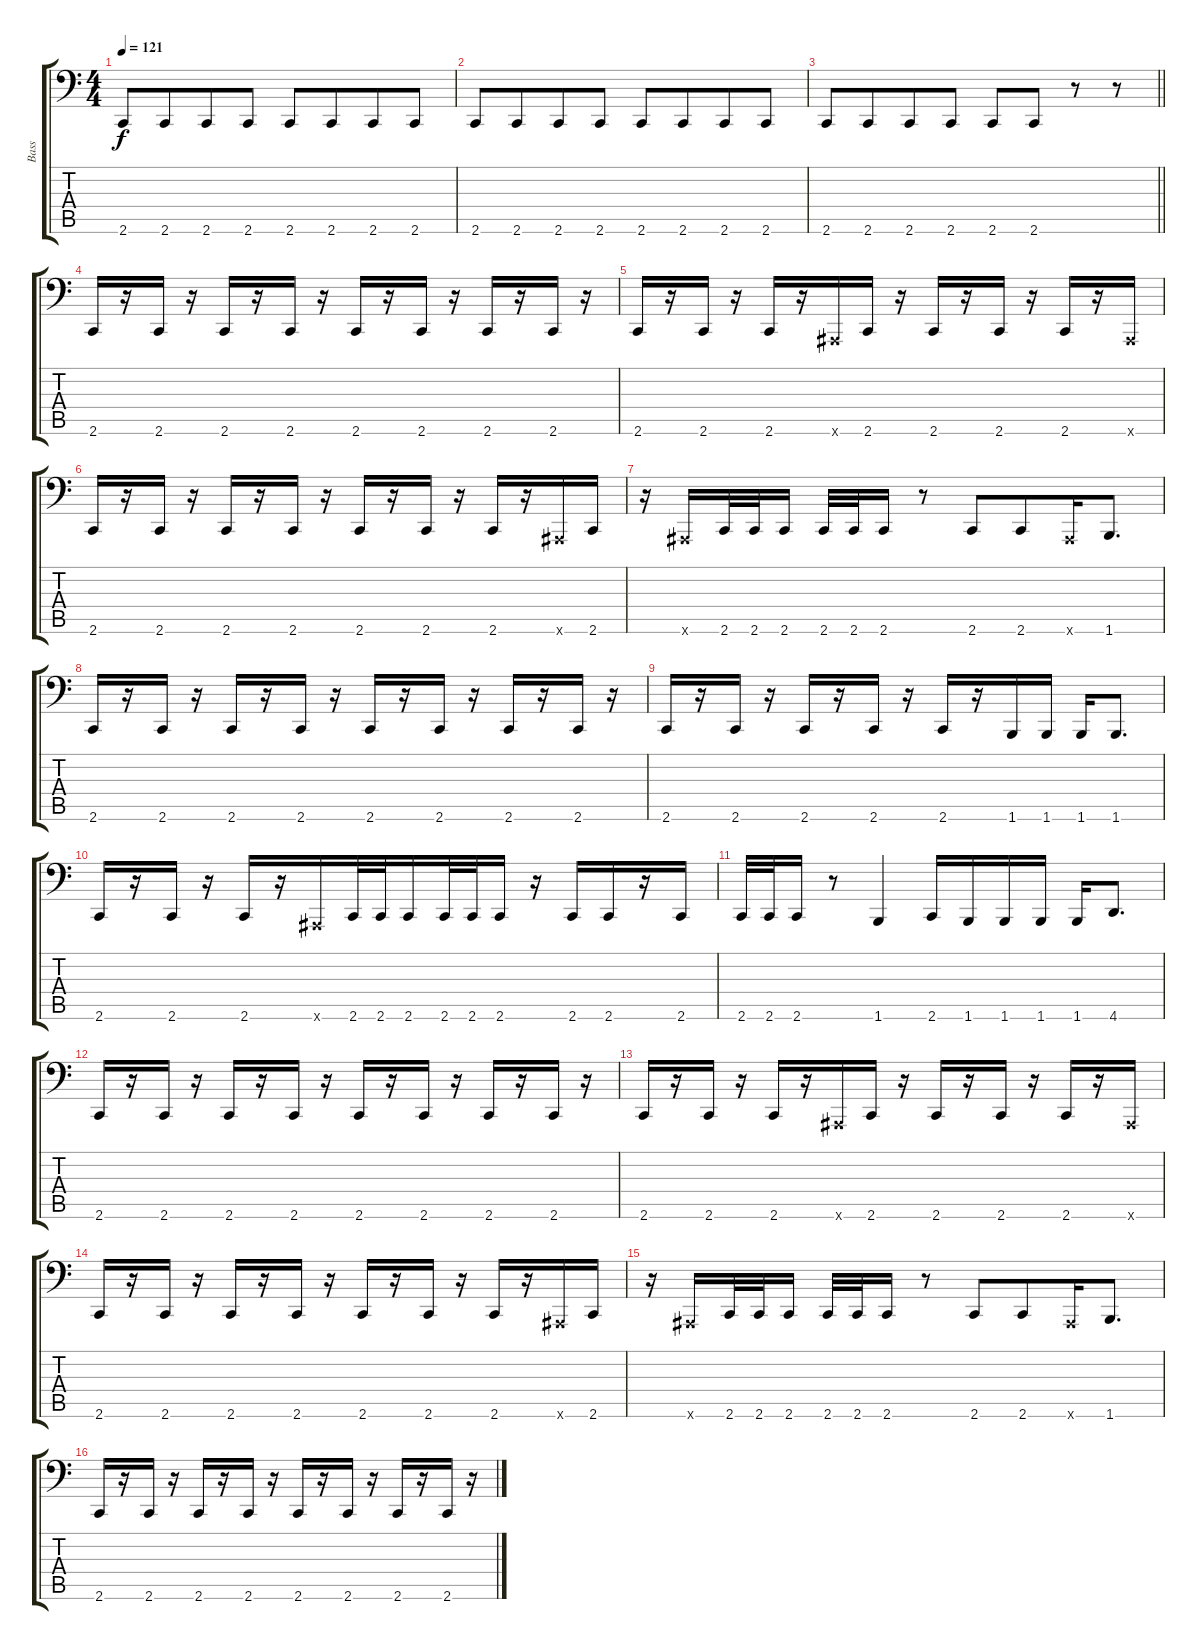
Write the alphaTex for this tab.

\track ("Bass" "Bass") {instrument electricbassfinger}
\staff {score tabs}
\tuning (C3 G2 Eb2 Bb1 F1 Bb0) {hide}
\ts (4 4)
\tempo 121
\clef f4
\ks c
2.6.8{dy f} 2.6.8{beam merge} 2.6.8 2.6.8 2.6.8{beam merge} 2.6.8{beam merge} 2.6.8 2.6.8 |
2.6.8 2.6.8{beam merge} 2.6.8 2.6.8 2.6.8{beam merge} 2.6.8{beam merge} 2.6.8 2.6.8 |
\barLineRight lightlight
2.6.8 2.6.8{beam merge} 2.6.8 2.6.8 2.6.8{beam merge} 2.6.8{beam merge} r.8 r.8 |
\section ("" "")
2.6.16 r.16 2.6.16 r.16 2.6.16 r.16 2.6.16 r.16 2.6.16 r.16 2.6.16 r.16 2.6.16 r.16 2.6.16 r.16 |
2.6.16 r.16 2.6.16 r.16 2.6.16 r.16 0.6{x}.16 2.6.16 r.16 2.6.16 r.16 2.6.16 r.16 2.6.16 r.16 0.6{x}.16 |
2.6.16 r.16 2.6.16 r.16 2.6.16 r.16 2.6.16 r.16 2.6.16 r.16 2.6.16 r.16 2.6.16 r.16 0.6{x}.16 2.6.16 |
r.16 0.6{x}.16{beam merge} 2.6.32 2.6.32 2.6.16 2.6.32{beam merge} 2.6.32{beam merge} 2.6.16 r.8 2.6.8 2.6.8{beam merge} 0.6{x}.16 1.6.8{d} |
2.6.16 r.16 2.6.16 r.16 2.6.16 r.16 2.6.16 r.16 2.6.16 r.16 2.6.16 r.16 2.6.16 r.16 2.6.16 r.16 |
2.6.16 r.16 2.6.16 r.16 2.6.16 r.16 2.6.16 r.16 2.6.16{beam merge} r.16{beam merge} 1.6.16 1.6.16 1.6.16 1.6.8{d} |
2.6.16 r.16 2.6.16 r.16 2.6.16 r.16{beam merge} 0.6{x}.16 2.6.32{beam merge} 2.6.32{beam merge} 2.6.16 2.6.32{beam merge} 2.6.32 2.6.16 r.16{beam merge} 2.6.16 2.6.16{beam merge} r.16 2.6.16 |
2.6.32{beam merge} 2.6.32 2.6.16{beam merge} r.8 1.6.4{beam merge} 2.6.16 1.6.16 1.6.16 1.6.16 1.6.16 4.6.8{d} |
2.6.16 r.16 2.6.16 r.16 2.6.16 r.16 2.6.16 r.16 2.6.16 r.16 2.6.16 r.16 2.6.16 r.16 2.6.16 r.16 |
2.6.16 r.16 2.6.16 r.16 2.6.16 r.16 0.6{x}.16 2.6.16 r.16 2.6.16 r.16 2.6.16 r.16 2.6.16 r.16 0.6{x}.16 |
2.6.16 r.16 2.6.16 r.16 2.6.16 r.16 2.6.16 r.16 2.6.16 r.16 2.6.16 r.16 2.6.16 r.16 0.6{x}.16 2.6.16 |
r.16 0.6{x}.16{beam merge} 2.6.32 2.6.32 2.6.16 2.6.32{beam merge} 2.6.32{beam merge} 2.6.16 r.8 2.6.8 2.6.8{beam merge} 0.6{x}.16 1.6.8{d} |
2.6.16 r.16 2.6.16 r.16 2.6.16 r.16 2.6.16 r.16 2.6.16 r.16 2.6.16 r.16 2.6.16 r.16 2.6.16 r.16
